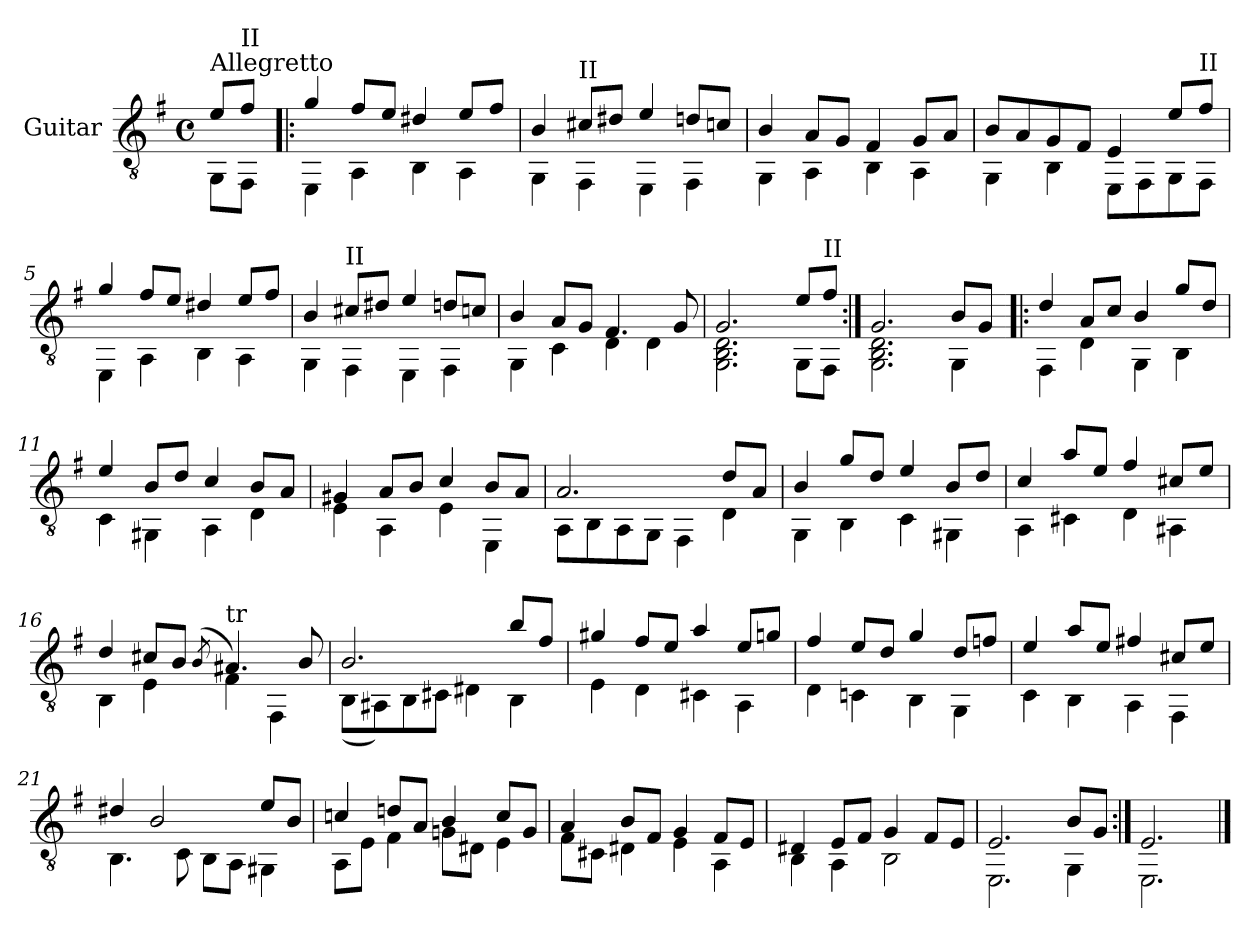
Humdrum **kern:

**kern
*part1
*staff1
*I"Guitar
*I'Guit.
*clefGv2
*k[f#]
*G:
*M4/4
*met(c)
=
*^
!LO:TX:a:t=Allegretto	!
8e/L	8GG\L
!LO:TX:a:t=II	!
8f#/J	8FF#\J
=1!|:	=1!|:
4g/	4EE\
8f#/L	4AA\
8e/J	.
4d#X/	4BB\
8e/L	4AA\
8f#/J	.
=2	=2
4B/	4GG\
!LO:TX:a:t=II	!
8c#X/L	4FF#\
8d#X/J	.
4e/	4EE\
8dn/L	4FF#\
8cn/J	.
=3	=3
4B/	4GG\
8A/L	4AA\
8G/J	.
4F#/	4BB\
8G/L	4AA\
8A/J	.
=4	=4
8B/L	4GG\
8A/	.
8G/	4BB\
8F#/J	.
4E/	8EE\L
.	8FF#\
8e/L	8GG\
!LO:TX:a:t=II	!
8f#/J	8FF#\J
!!LO:LB:g=z	!!
=5	=5
4g/	4EE\
8f#/L	4AA\
8e/J	.
4d#X/	4BB\
8e/L	4AA\
8f#/J	.
=6	=6
4B/	4GG\
!LO:TX:a:t=II	!
8c#X/L	4FF#\
8d#X/J	.
4e/	4EE\
8dn/L	4FF#\
8cn/J	.
=7	=7
4B/	4GG\
8A/L	4C\
8G/J	.
4.F#/	4D\
.	4D\
8G/	.
=8	=8
2.G/	2.GG\ 2.BB\ 2.D\
8e/L	8GG\L
!LO:TX:a:t=II	!
8f#/J	8FF#\J
=9:|!	=9:|!
2.G/	2.GG\ 2.BB\ 2.D\
8B/L	4GG\
8G/J	.
!!LO:LB:g=z	!!
=10!|:	=10!|:
4d/	4FF#\
8A/L	4D\
8c/J	.
4B/	4GG\
8g/L	4BB\
8d/J	.
=11	=11
4e/	4C\
8B/L	4GG#X\
8d/J	.
4c/	4AA\
8B/L	4D\
8A/J	.
=12	=12
4G#X/	4E\
8A/L	4AA\
8B/J	.
4c/	4E\
8B/L	4EE\
8A/J	.
=13	=13
2.A/	8AA\L
.	8BB\
.	8AA\
.	8GG\J
.	4FF#\
8d/L	4D\
8A/J	.
!!LO:LB:g=z	!!
=14	=14
4B/	4GG\
8g/L	4BB\
8d/J	.
4e/	4C\
8B/L	4GG#X\
8d/J	.
=15	=15
4c/	4AA\
8a/L	4C#X\
8e/J	.
4f#/	4D\
8c#X/L	4AA#X\
8e/J	.
=16	=16
4d/	4BB\
8c#X/L	4E\
8B/J	.
(8qB/	.
!LO:TX:a:t=tr	!
4.A#X/)	4F#\
.	4FF#\
8B/	.
=17	=17
2.B/	(8BB\L
.	8AA#X\)
.	8BB\
.	8C#X\J
.	4D#X\
8b/L	4BB\
8f#/J	.
!!LO:LB:g=z	!!
=18	=18
4g#X/	4E\
8f#/L	4D\
8e/J	.
4a/	4C#X\
8e/L	4AA\
8gn/J	.
=19	=19
4f#/	4D\
8e/L	4Cn\
8d/J	.
4g/	4BB\
8d/L	4GG\
8fn/J	.
=20	=20
4e/	4C\
8a/L	4BB\
8e/J	.
4f#X/	4AA\
8c#X/L	4FF#\
8e/J	.
=21	=21
4d#X/	4.BB\
2B/	.
.	8C\
.	8BB\L
.	8AA\J
8e/L	4GG#X\
8B/J	.
!!LO:LB:g=z	!!
=22	=22
4cn/	8AA\L
.	8E\J
8dn/L	4F#\
8A/J	.
4B/	8Gn\L
.	8D#X\J
8c/L	4E\
8G/J	.
=23	=23
4A/	8F#\L
.	8C#X\J
8B/L	4D#X\
8F#/J	.
4G/	4E\
8F#/L	4AA\
8E/J	.
=24	=24
4D#X/	4BB\
8E/L	4AA\
8F#/J	.
4G/	2BB\
8F#/L	.
8E/J	.
=25	=25
2.E/	2.EE\
8B/L	4GG\
8G/J	.
=26:|!	=26:|!
2.E/	2.EE\
*v	*v
==
*-
